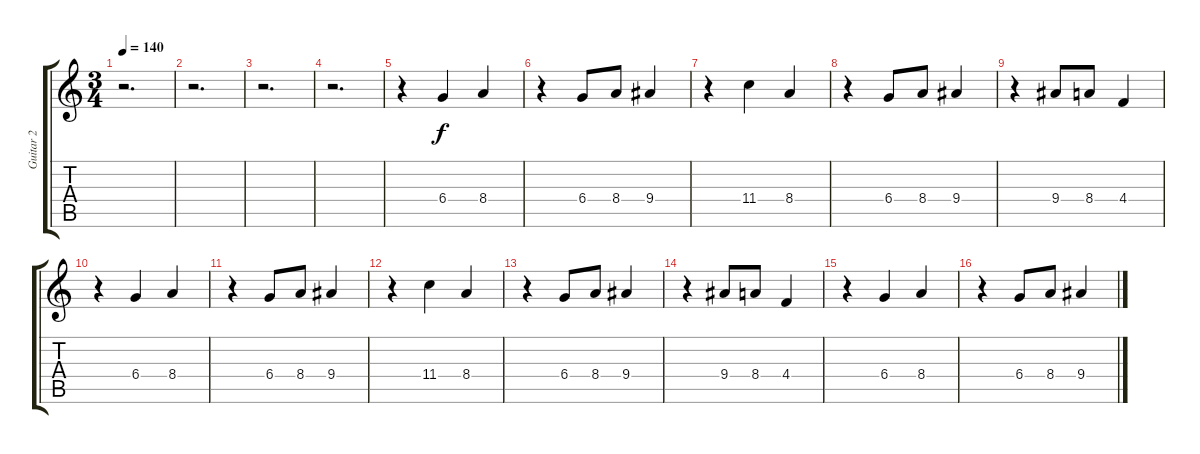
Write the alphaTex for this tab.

\track ("Guitar 2" "Guitar 2") {instrument distortionguitar}
\staff {score tabs}
\tuning (Eb4 Bb3 Gb3 Db3 Ab2 Eb2) {hide}
\ts (3 4)
\tempo 140
\clef g2
\ks c
r.2{d dy f} |
r.2{d} |
r.2{d} |
r.2{d} |
r.4 6.4.4 8.4.4 |
r.4 6.4.8 8.4.8 9.4.4 |
r.4 11.4.4 8.4.4 |
r.4 6.4.8 8.4.8 9.4.4 |
r.4 9.4.8 8.4.8 4.4.4 |
r.4 6.4.4 8.4.4 |
r.4 6.4.8 8.4.8 9.4.4 |
r.4 11.4.4 8.4.4 |
r.4 6.4.8 8.4.8 9.4.4 |
r.4 9.4.8 8.4.8 4.4.4 |
r.4 6.4.4 8.4.4 |
r.4 6.4.8 8.4.8 9.4.4
